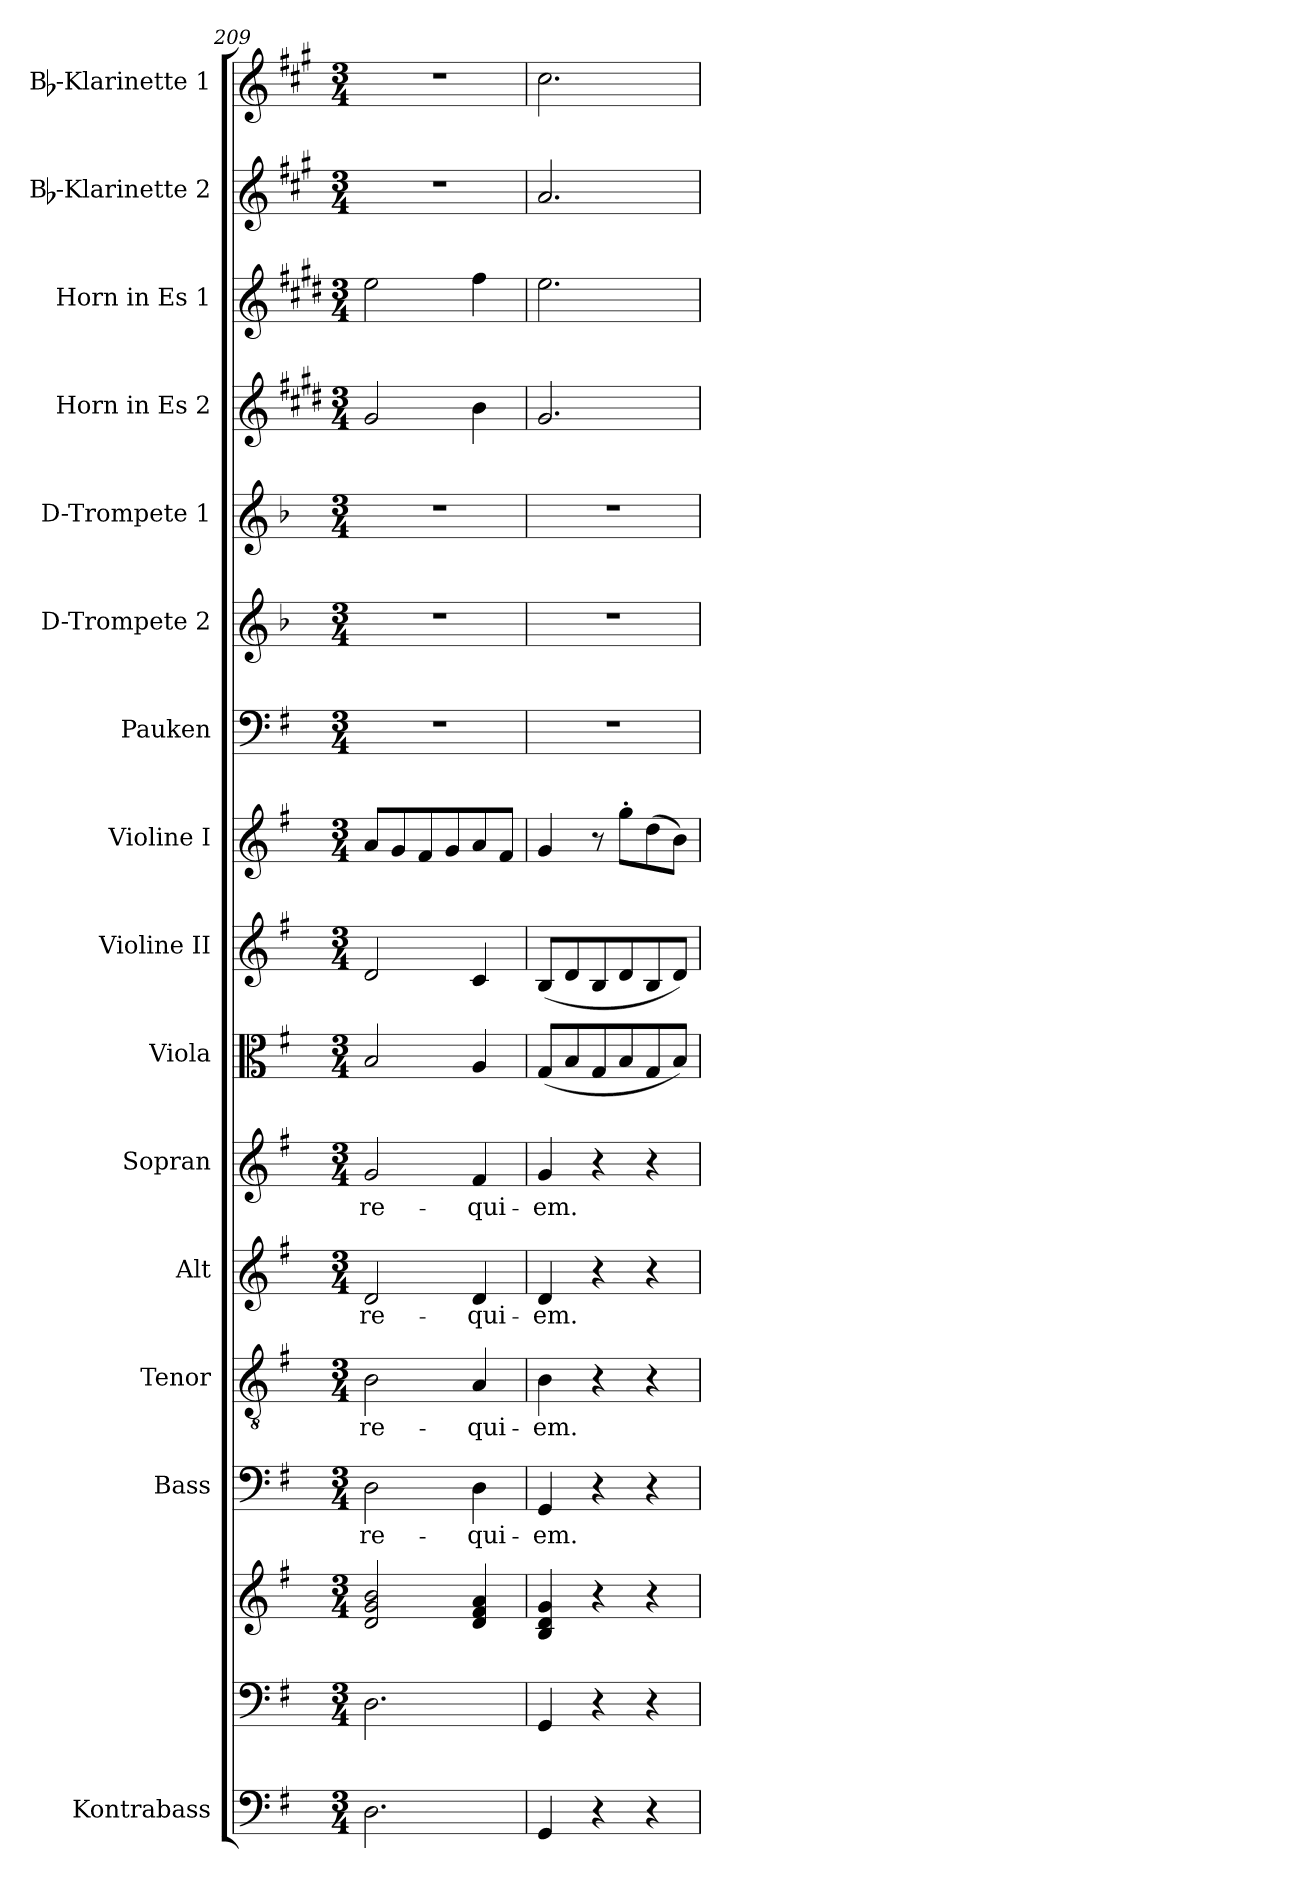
**kern	**kern	**kern	**kern	**text	**kern	**text	**kern	**text	**kern	**text	**kern	**kern	**kern	**kern	**kern	**kern	**kern	**kern	**kern	**kern
*part16	*part15	*part15	*part14	*part14	*part13	*part13	*part12	*part12	*part11	*part11	*part10	*part9	*part8	*part7	*part6	*part5	*part4	*part3	*part2	*part1
*staff17	*staff16	*staff15	*staff14	*staff14	*staff13	*staff13	*staff12	*staff12	*staff11	*staff11	*staff10	*staff9	*staff8	*staff7	*staff6	*staff5	*staff4	*staff3	*staff2	*staff1
*I"Kontrabass	*	*	*I"Bass	*	*I"Tenor	*	*I"Alt	*	*I"Sopran	*	*I"Viola	*I"Violine II	*I"Violine I	*I"Pauken	*I"D-Trompete 2	*I"D-Trompete 1	*I"Horn in Es 2	*I"Horn in Es 1	*I"Bb-Klarinette 2	*I"Bb-Klarinette 1
*I'Kb.	*	*	*I'B.	*	*I'T.	*	*I'A.	*	*I'S.	*	*I'Vla.	*I'Vl. II	*I'Vl. I	*I'Pk.	*I'D Trp. 2	*I'D Trp. 1	*	*	*I'Bb Kl. 2	*I'Bb Kl. 1
*clefF4	*clefF4	*clefG2	*clefF4	*	*clefGv2	*	*clefG2	*	*clefG2	*	*clefC3	*clefG2	*clefG2	*clefF4	*clefG2	*clefG2	*clefG2	*clefG2	*clefG2	*clefG2
*ITrd7c12	*	*	*	*	*	*	*	*	*	*	*	*	*	*	*ITrd-1c-2	*ITrd-1c-2	*ITrd5c9	*ITrd5c9	*ITrd1c2	*ITrd1c2
*k[f#]	*k[f#]	*k[f#]	*k[f#]	*	*k[f#]	*	*k[f#]	*	*k[f#]	*	*k[f#]	*k[f#]	*k[f#]	*k[f#]	*k[f#]	*k[f#]	*k[f#]	*k[f#]	*k[f#]	*k[f#]
*G:	*G:	*G:	*G:	*	*G:	*	*G:	*	*G:	*	*G:	*G:	*G:	*G:	*G:	*G:	*G:	*G:	*G:	*G:
*M3/4	*M3/4	*M3/4	*M3/4	*	*M3/4	*	*M3/4	*	*M3/4	*	*M3/4	*M3/4	*M3/4	*M3/4	*M3/4	*M3/4	*M3/4	*M3/4	*M3/4	*M3/4
=209	=209	=209	=209	=209	=209	=209	=209	=209	=209	=209	=209	=209	=209	=209	=209	=209	=209	=209	=209	=209
!	!	!	!	!LO:LY:b	!	!LO:LY:b	!	!LO:LY:b	!	!LO:LY:b	!	!	!	!	!	!	!	!	!	!
2.DD\	2.D\	2d/ 2g/ 2b/	2D\	re-	2B\	re-	2d/	re-	2g/	re-	2B/	2d/	8a/L	2.r	2.r	2.r	2B/	2g\	2.r	2.r
.	.	.	.	.	.	.	.	.	.	.	.	.	8g/	.	.	.	.	.	.	.
.	.	.	.	.	.	.	.	.	.	.	.	.	8f#/	.	.	.	.	.	.	.
.	.	.	.	.	.	.	.	.	.	.	.	.	8g/	.	.	.	.	.	.	.
!	!	!	!	!LO:LY:b	!	!LO:LY:b	!	!LO:LY:b	!	!LO:LY:b	!	!	!	!	!	!	!	!	!	!
.	.	4d/ 4f#/ 4a/	4D\	-qui-	4A/	-qui-	4d/	-qui-	4f#/	-qui-	4A/	4c/	8a/	.	.	.	4d\	4a\	.	.
.	.	.	.	.	.	.	.	.	.	.	.	.	8f#/J	.	.	.	.	.	.	.
!!LO:PB:g=z
=210	=210	=210	=210	=210	=210	=210	=210	=210	=210	=210	=210	=210	=210	=210	=210	=210	=210	=210	=210	=210
!	!	!	!	!LO:LY:b	!	!LO:LY:b	!	!LO:LY:b	!	!LO:LY:b	!	!	!	!	!	!	!	!	!	!
4GGG/	4GG/	4B/ 4d/ 4g/	4GG/	-em.	4B\	-em.	4d/	-em.	4g/	-em.	(<8G/L	(<8B/L	4g/	2.r	2.r	2.r	2.B/	2.g\	2.g/	2.b\
.	.	.	.	.	.	.	.	.	.	.	8B/	8d/	.	.	.	.	.	.	.	.
4r	4r	4r	4r	.	4r	.	4r	.	4r	.	8G/	8B/	8r	.	.	.	.	.	.	.
.	.	.	.	.	.	.	.	.	.	.	8B/	8d/	8gg'>\L	.	.	.	.	.	.	.
4r	4r	4r	4r	.	4r	.	4r	.	4r	.	8G/	8B/	(>8dd\	.	.	.	.	.	.	.
.	.	.	.	.	.	.	.	.	.	.	8B/J)	8d/J)	8b\J)	.	.	.	.	.	.	.
=	=	=	=	=	=	=	=	=	=	=	=	=	=	=	=	=	=	=	=	=
*-	*-	*-	*-	*-	*-	*-	*-	*-	*-	*-	*-	*-	*-	*-	*-	*-	*-	*-	*-	*-
